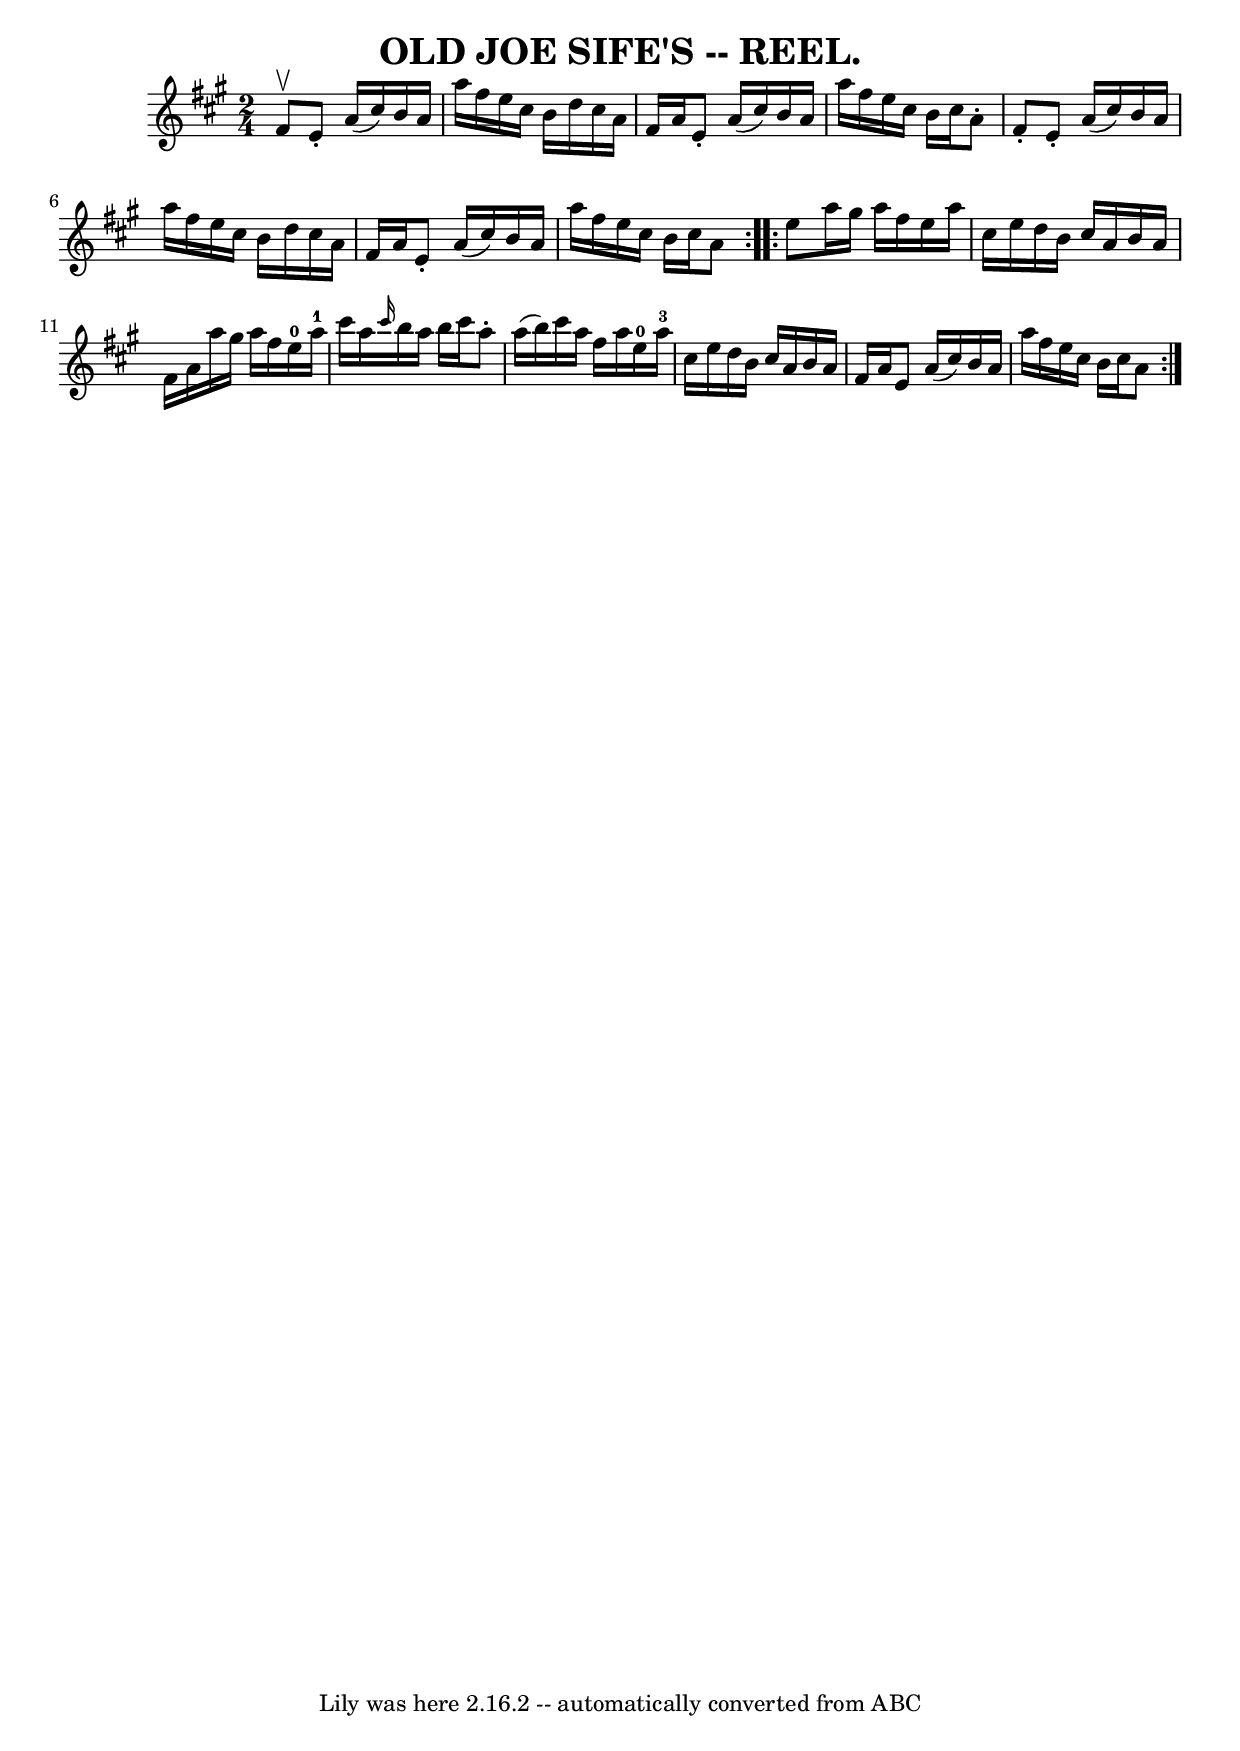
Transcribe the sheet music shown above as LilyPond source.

\version "2.16.2"
\include "Mammoth.ily"
\header {
  %% book = "Coles pg. 30.7"
  crossRefNumber = "15"
  footnotes = ""
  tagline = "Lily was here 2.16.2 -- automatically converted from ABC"
  title = "OLD JOE SIFE'S -- REEL."

}
voicedefault =  {



  \repeat volta 2 {

    \time 2/4 
    \key a \major
    fis'8^\upbow |
    e'8-. a'16 (cis''16-) b'16 a'16 a''16 fis''16  |
    e''16 cis''16 b'16    
    d''16 cis''16 a'16 fis'16 a'16  |
    e'8-. a'16 (
    cis''16) b'16 a'16 a''16 fis''16  |
    e''16 cis''16    
    b'16 cis''16 a'8-. fis'8-. |
    e'8-. a'16 (cis''16) 
    b'16 a'16 a''16 fis''16  |
    e''16 cis''16 b'16    
    d''16 cis''16 a'16 fis'16 a'16  |
    e'8-. a'16 (
    cis''16) b'16 a'16 a''16 fis''16  |
    e''16 cis''16    
    b'16 cis''16 a'8  
  }     
  \repeat volta 2 {
    e''8  |
    a''16    
    gis''16 a''16 fis''16 e''16 a''16 cis''16 e''16  |
    
    d''16 b'16 cis''16 a'16 b'16 a'16 fis'16 a'16  |
    
    a''16 gis''16 a''16 fis''16 e''16-0 a''16-1 cis'''16    
    a''16  |
    \grace { cis'''16  
	   } b''16 a''16 b''16 cis'''16   
    a''8-. a''16 (b''16) |
    cis'''16 a''16 fis''16    
    a''16 e''16-0 a''16-3 cis''16 e''16  |
    d''16 b'16 
    cis''16 a'16 b'16 a'16 fis'16 a'16  |
    e'8 a'16 (
    cis''16) b'16 a'16 a''16 fis''16  |
    e''16 cis''16    
    b'16 cis''16 a'8  
  }   

}

\score{
  <<

    \context Staff="default"
    {
      \voicedefault 
      
    }

  >>
  \layout {
    
  }
  \midi {
  }

}
